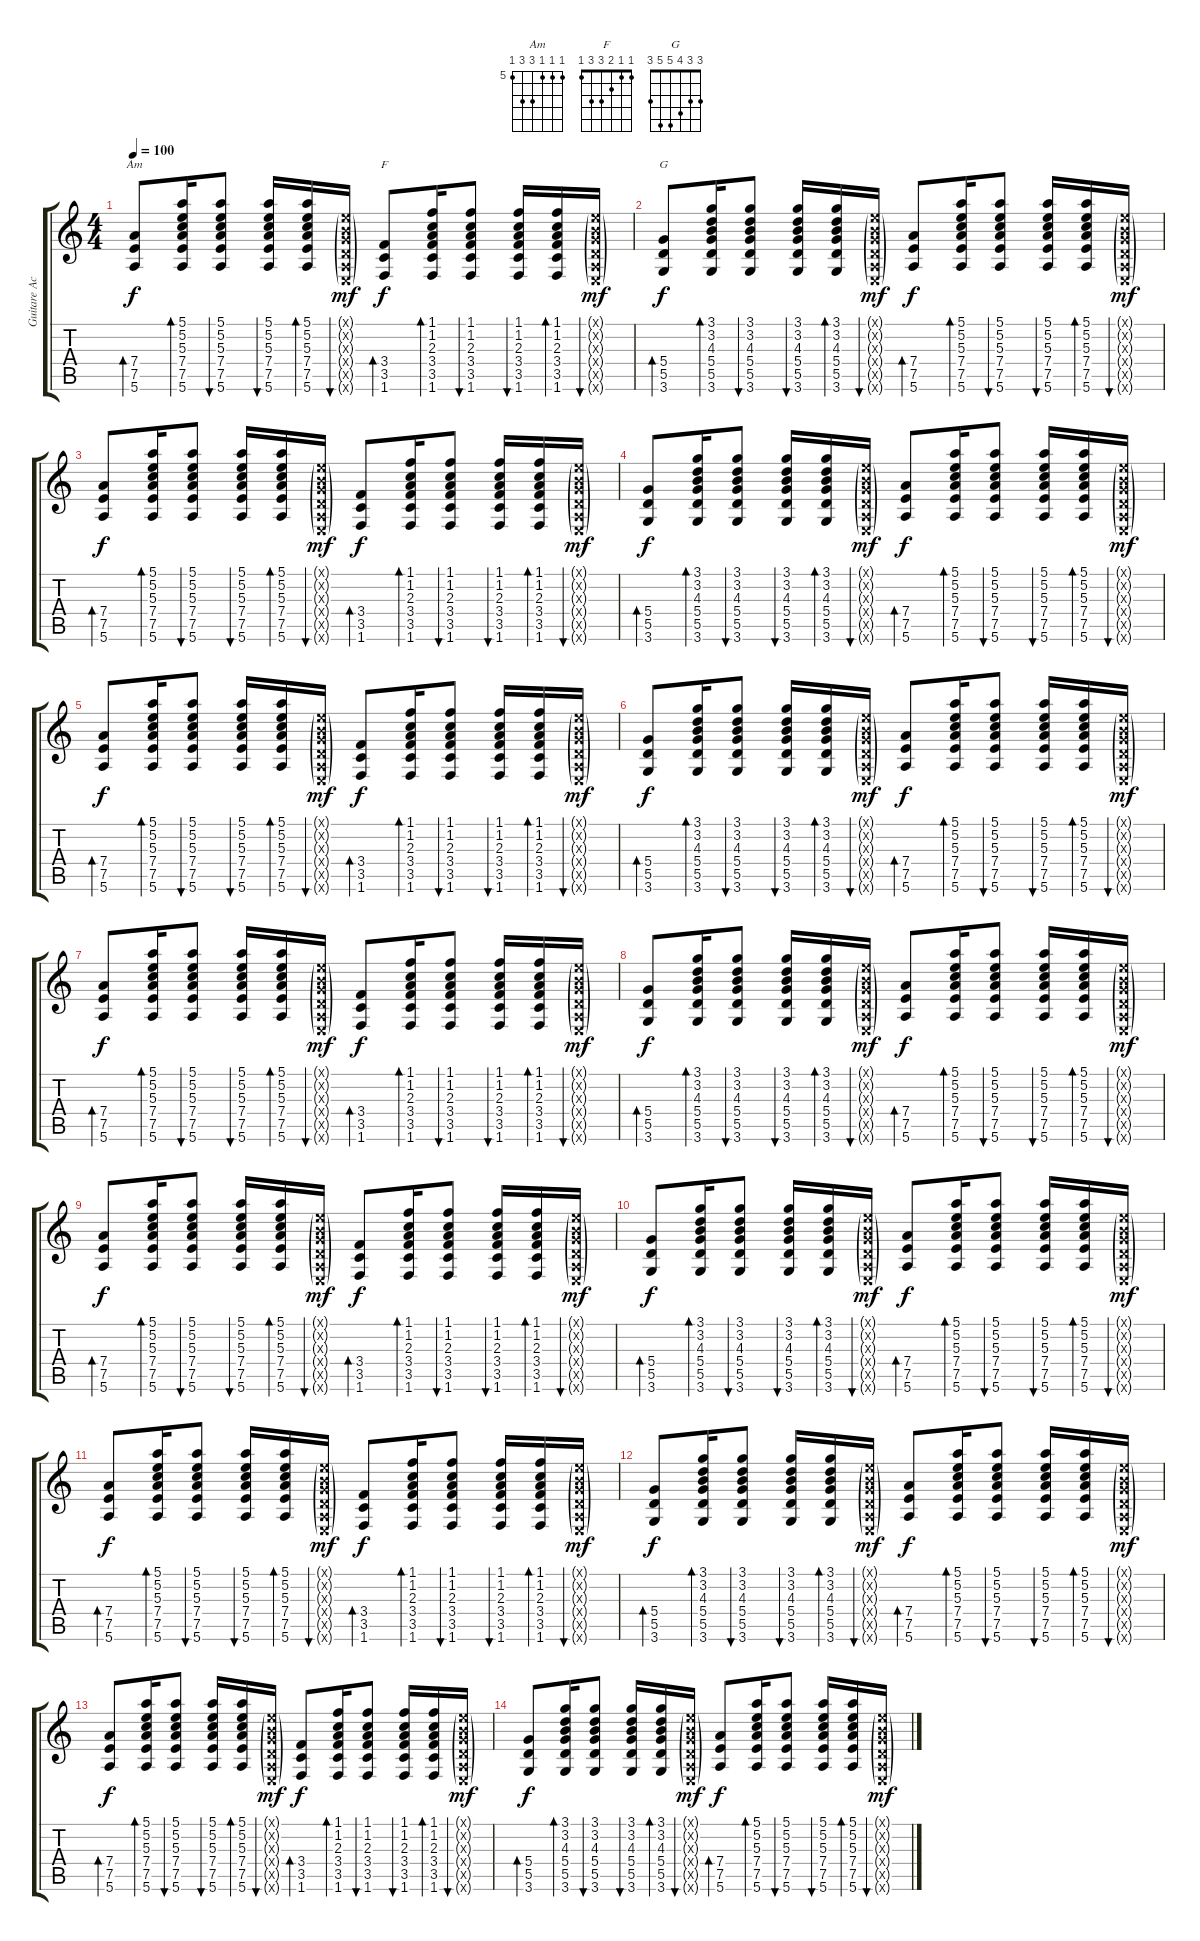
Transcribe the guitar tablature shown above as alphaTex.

\track ("Guitare Acoustique" "Guitare Ac") {instrument acousticguitarsteel}
\staff {score tabs}
\tuning (E4 B3 G3 D3 A2 E2) {hide}
\chord ("Am" 5 5 5 7 7 5) {firstfret 5}
\chord ("F" 1 1 2 3 3 1)
\chord ("G" 3 3 4 5 5 3)
\ts (4 4)
\tempo 100
\clef g2
\ks c
(7.4 7.5 5.6).8{bd 30 ch "Am" dy f} (5.1 5.2 5.3 7.4 7.5 5.6).16{bd 30} (5.1 5.2 5.3 7.4 7.5 5.6).8{bu 30} (5.1 5.2 5.3 7.4 7.5 5.6).16{bu 30} (5.1 5.2 5.3 7.4 7.5 5.6).16{bd 30} (0.1{g x} 0.2{g x} 0.3{g x} 0.4{g x} 0.5{g x} 0.6{g x}).16{bu 30 dy mf} (3.4 3.5 1.6).8{bd 30 ch "F" dy f} (1.1 1.2 2.3 3.4 3.5 1.6).16{bd 30} (1.1 1.2 2.3 3.4 3.5 1.6).8{bu 30} (1.1 1.2 2.3 3.4 3.5 1.6).16{bu 30} (1.1 1.2 2.3 3.4 3.5 1.6).16{bd 30} (0.1{g x} 0.2{g x} 0.3{g x} 0.4{g x} 0.5{g x} 0.6{g x}).16{bu 30 dy mf} |
(5.4 5.5 3.6).8{bd 30 ch "G" dy f} (3.1 3.2 4.3 5.4 5.5 3.6).16{bd 30} (3.1 3.2 4.3 5.4 5.5 3.6).8{bu 30} (3.1 3.2 4.3 5.4 5.5 3.6).16{bu 30} (3.1 3.2 4.3 5.4 5.5 3.6).16{bd 30} (0.1{g x} 0.2{g x} 0.3{g x} 0.4{g x} 0.5{g x} 0.6{g x}).16{bu 30 dy mf} (7.4 7.5 5.6).8{bd 30 dy f} (5.1 5.2 5.3 7.4 7.5 5.6).16{bd 30} (5.1 5.2 5.3 7.4 7.5 5.6).8{bu 30} (5.1 5.2 5.3 7.4 7.5 5.6).16{bu 30} (5.1 5.2 5.3 7.4 7.5 5.6).16{bd 30} (0.1{g x} 0.2{g x} 0.3{g x} 0.4{g x} 0.5{g x} 0.6{g x}).16{bu 30 dy mf} |
(7.4 7.5 5.6).8{bd 30 dy f} (5.1 5.2 5.3 7.4 7.5 5.6).16{bd 30} (5.1 5.2 5.3 7.4 7.5 5.6).8{bu 30} (5.1 5.2 5.3 7.4 7.5 5.6).16{bu 30} (5.1 5.2 5.3 7.4 7.5 5.6).16{bd 30} (0.1{g x} 0.2{g x} 0.3{g x} 0.4{g x} 0.5{g x} 0.6{g x}).16{bu 30 dy mf} (3.4 3.5 1.6).8{bd 30 dy f} (1.1 1.2 2.3 3.4 3.5 1.6).16{bd 30} (1.1 1.2 2.3 3.4 3.5 1.6).8{bu 30} (1.1 1.2 2.3 3.4 3.5 1.6).16{bu 30} (1.1 1.2 2.3 3.4 3.5 1.6).16{bd 30} (0.1{g x} 0.2{g x} 0.3{g x} 0.4{g x} 0.5{g x} 0.6{g x}).16{bu 30 dy mf} |
(5.4 5.5 3.6).8{bd 30 dy f} (3.1 3.2 4.3 5.4 5.5 3.6).16{bd 30} (3.1 3.2 4.3 5.4 5.5 3.6).8{bu 30} (3.1 3.2 4.3 5.4 5.5 3.6).16{bu 30} (3.1 3.2 4.3 5.4 5.5 3.6).16{bd 30} (0.1{g x} 0.2{g x} 0.3{g x} 0.4{g x} 0.5{g x} 0.6{g x}).16{bu 30 dy mf} (7.4 7.5 5.6).8{bd 30 dy f} (5.1 5.2 5.3 7.4 7.5 5.6).16{bd 30} (5.1 5.2 5.3 7.4 7.5 5.6).8{bu 30} (5.1 5.2 5.3 7.4 7.5 5.6).16{bu 30} (5.1 5.2 5.3 7.4 7.5 5.6).16{bd 30} (0.1{g x} 0.2{g x} 0.3{g x} 0.4{g x} 0.5{g x} 0.6{g x}).16{bu 30 dy mf} |
(7.4 7.5 5.6).8{bd 30 dy f} (5.1 5.2 5.3 7.4 7.5 5.6).16{bd 30} (5.1 5.2 5.3 7.4 7.5 5.6).8{bu 30} (5.1 5.2 5.3 7.4 7.5 5.6).16{bu 30} (5.1 5.2 5.3 7.4 7.5 5.6).16{bd 30} (0.1{g x} 0.2{g x} 0.3{g x} 0.4{g x} 0.5{g x} 0.6{g x}).16{bu 30 dy mf} (3.4 3.5 1.6).8{bd 30 dy f} (1.1 1.2 2.3 3.4 3.5 1.6).16{bd 30} (1.1 1.2 2.3 3.4 3.5 1.6).8{bu 30} (1.1 1.2 2.3 3.4 3.5 1.6).16{bu 30} (1.1 1.2 2.3 3.4 3.5 1.6).16{bd 30} (0.1{g x} 0.2{g x} 0.3{g x} 0.4{g x} 0.5{g x} 0.6{g x}).16{bu 30 dy mf} |
(5.4 5.5 3.6).8{bd 30 dy f} (3.1 3.2 4.3 5.4 5.5 3.6).16{bd 30} (3.1 3.2 4.3 5.4 5.5 3.6).8{bu 30} (3.1 3.2 4.3 5.4 5.5 3.6).16{bu 30} (3.1 3.2 4.3 5.4 5.5 3.6).16{bd 30} (0.1{g x} 0.2{g x} 0.3{g x} 0.4{g x} 0.5{g x} 0.6{g x}).16{bu 30 dy mf} (7.4 7.5 5.6).8{bd 30 dy f} (5.1 5.2 5.3 7.4 7.5 5.6).16{bd 30} (5.1 5.2 5.3 7.4 7.5 5.6).8{bu 30} (5.1 5.2 5.3 7.4 7.5 5.6).16{bu 30} (5.1 5.2 5.3 7.4 7.5 5.6).16{bd 30} (0.1{g x} 0.2{g x} 0.3{g x} 0.4{g x} 0.5{g x} 0.6{g x}).16{bu 30 dy mf} |
(7.4 7.5 5.6).8{bd 30 dy f volume 7} (5.1 5.2 5.3 7.4 7.5 5.6).16{bd 30} (5.1 5.2 5.3 7.4 7.5 5.6).8{bu 30} (5.1 5.2 5.3 7.4 7.5 5.6).16{bu 30} (5.1 5.2 5.3 7.4 7.5 5.6).16{bd 30} (0.1{g x} 0.2{g x} 0.3{g x} 0.4{g x} 0.5{g x} 0.6{g x}).16{bu 30 dy mf} (3.4 3.5 1.6).8{bd 30 dy f} (1.1 1.2 2.3 3.4 3.5 1.6).16{bd 30} (1.1 1.2 2.3 3.4 3.5 1.6).8{bu 30} (1.1 1.2 2.3 3.4 3.5 1.6).16{bu 30} (1.1 1.2 2.3 3.4 3.5 1.6).16{bd 30} (0.1{g x} 0.2{g x} 0.3{g x} 0.4{g x} 0.5{g x} 0.6{g x}).16{bu 30 dy mf} |
(5.4 5.5 3.6).8{bd 30 dy f} (3.1 3.2 4.3 5.4 5.5 3.6).16{bd 30} (3.1 3.2 4.3 5.4 5.5 3.6).8{bu 30} (3.1 3.2 4.3 5.4 5.5 3.6).16{bu 30} (3.1 3.2 4.3 5.4 5.5 3.6).16{bd 30} (0.1{g x} 0.2{g x} 0.3{g x} 0.4{g x} 0.5{g x} 0.6{g x}).16{bu 30 dy mf} (7.4 7.5 5.6).8{bd 30 dy f} (5.1 5.2 5.3 7.4 7.5 5.6).16{bd 30} (5.1 5.2 5.3 7.4 7.5 5.6).8{bu 30} (5.1 5.2 5.3 7.4 7.5 5.6).16{bu 30} (5.1 5.2 5.3 7.4 7.5 5.6).16{bd 30} (0.1{g x} 0.2{g x} 0.3{g x} 0.4{g x} 0.5{g x} 0.6{g x}).16{bu 30 dy mf} |
(7.4 7.5 5.6).8{bd 30 dy f volume 6} (5.1 5.2 5.3 7.4 7.5 5.6).16{bd 30} (5.1 5.2 5.3 7.4 7.5 5.6).8{bu 30} (5.1 5.2 5.3 7.4 7.5 5.6).16{bu 30} (5.1 5.2 5.3 7.4 7.5 5.6).16{bd 30} (0.1{g x} 0.2{g x} 0.3{g x} 0.4{g x} 0.5{g x} 0.6{g x}).16{bu 30 dy mf} (3.4 3.5 1.6).8{bd 30 dy f} (1.1 1.2 2.3 3.4 3.5 1.6).16{bd 30} (1.1 1.2 2.3 3.4 3.5 1.6).8{bu 30} (1.1 1.2 2.3 3.4 3.5 1.6).16{bu 30} (1.1 1.2 2.3 3.4 3.5 1.6).16{bd 30} (0.1{g x} 0.2{g x} 0.3{g x} 0.4{g x} 0.5{g x} 0.6{g x}).16{bu 30 dy mf} |
(5.4 5.5 3.6).8{bd 30 dy f} (3.1 3.2 4.3 5.4 5.5 3.6).16{bd 30} (3.1 3.2 4.3 5.4 5.5 3.6).8{bu 30} (3.1 3.2 4.3 5.4 5.5 3.6).16{bu 30} (3.1 3.2 4.3 5.4 5.5 3.6).16{bd 30} (0.1{g x} 0.2{g x} 0.3{g x} 0.4{g x} 0.5{g x} 0.6{g x}).16{bu 30 dy mf} (7.4 7.5 5.6).8{bd 30 dy f} (5.1 5.2 5.3 7.4 7.5 5.6).16{bd 30} (5.1 5.2 5.3 7.4 7.5 5.6).8{bu 30} (5.1 5.2 5.3 7.4 7.5 5.6).16{bu 30} (5.1 5.2 5.3 7.4 7.5 5.6).16{bd 30} (0.1{g x} 0.2{g x} 0.3{g x} 0.4{g x} 0.5{g x} 0.6{g x}).16{bu 30 dy mf} |
(7.4 7.5 5.6).8{bd 30 dy f volume 4} (5.1 5.2 5.3 7.4 7.5 5.6).16{bd 30} (5.1 5.2 5.3 7.4 7.5 5.6).8{bu 30} (5.1 5.2 5.3 7.4 7.5 5.6).16{bu 30} (5.1 5.2 5.3 7.4 7.5 5.6).16{bd 30} (0.1{g x} 0.2{g x} 0.3{g x} 0.4{g x} 0.5{g x} 0.6{g x}).16{bu 30 dy mf} (3.4 3.5 1.6).8{bd 30 dy f} (1.1 1.2 2.3 3.4 3.5 1.6).16{bd 30} (1.1 1.2 2.3 3.4 3.5 1.6).8{bu 30} (1.1 1.2 2.3 3.4 3.5 1.6).16{bu 30} (1.1 1.2 2.3 3.4 3.5 1.6).16{bd 30} (0.1{g x} 0.2{g x} 0.3{g x} 0.4{g x} 0.5{g x} 0.6{g x}).16{bu 30 dy mf} |
(5.4 5.5 3.6).8{bd 30 dy f} (3.1 3.2 4.3 5.4 5.5 3.6).16{bd 30} (3.1 3.2 4.3 5.4 5.5 3.6).8{bu 30} (3.1 3.2 4.3 5.4 5.5 3.6).16{bu 30} (3.1 3.2 4.3 5.4 5.5 3.6).16{bd 30} (0.1{g x} 0.2{g x} 0.3{g x} 0.4{g x} 0.5{g x} 0.6{g x}).16{bu 30 dy mf} (7.4 7.5 5.6).8{bd 30 dy f} (5.1 5.2 5.3 7.4 7.5 5.6).16{bd 30} (5.1 5.2 5.3 7.4 7.5 5.6).8{bu 30} (5.1 5.2 5.3 7.4 7.5 5.6).16{bu 30} (5.1 5.2 5.3 7.4 7.5 5.6).16{bd 30} (0.1{g x} 0.2{g x} 0.3{g x} 0.4{g x} 0.5{g x} 0.6{g x}).16{bu 30 dy mf} |
(7.4 7.5 5.6).8{bd 30 dy f volume 0} (5.1 5.2 5.3 7.4 7.5 5.6).16{bd 30} (5.1 5.2 5.3 7.4 7.5 5.6).8{bu 30} (5.1 5.2 5.3 7.4 7.5 5.6).16{bu 30} (5.1 5.2 5.3 7.4 7.5 5.6).16{bd 30} (0.1{g x} 0.2{g x} 0.3{g x} 0.4{g x} 0.5{g x} 0.6{g x}).16{bu 30 dy mf} (3.4 3.5 1.6).8{bd 30 dy f} (1.1 1.2 2.3 3.4 3.5 1.6).16{bd 30} (1.1 1.2 2.3 3.4 3.5 1.6).8{bu 30} (1.1 1.2 2.3 3.4 3.5 1.6).16{bu 30} (1.1 1.2 2.3 3.4 3.5 1.6).16{bd 30} (0.1{g x} 0.2{g x} 0.3{g x} 0.4{g x} 0.5{g x} 0.6{g x}).16{bu 30 dy mf} |
(5.4 5.5 3.6).8{bd 30 dy f} (3.1 3.2 4.3 5.4 5.5 3.6).16{bd 30} (3.1 3.2 4.3 5.4 5.5 3.6).8{bu 30} (3.1 3.2 4.3 5.4 5.5 3.6).16{bu 30} (3.1 3.2 4.3 5.4 5.5 3.6).16{bd 30} (0.1{g x} 0.2{g x} 0.3{g x} 0.4{g x} 0.5{g x} 0.6{g x}).16{bu 30 dy mf} (7.4 7.5 5.6).8{bd 30 dy f} (5.1 5.2 5.3 7.4 7.5 5.6).16{bd 30} (5.1 5.2 5.3 7.4 7.5 5.6).8{bu 30} (5.1 5.2 5.3 7.4 7.5 5.6).16{bu 30} (5.1 5.2 5.3 7.4 7.5 5.6).16{bd 30} (0.1{g x} 0.2{g x} 0.3{g x} 0.4{g x} 0.5{g x} 0.6{g x}).16{bu 30 dy mf}
